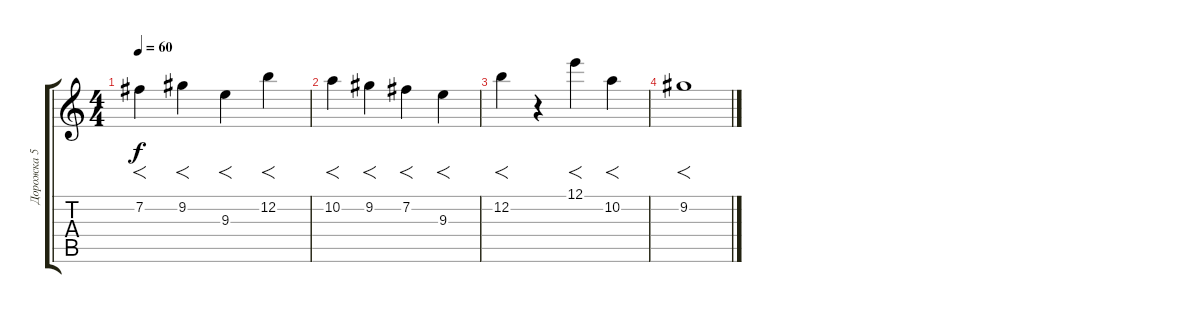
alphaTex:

\track ("Дорожка 5" "Дорожка 5") {instrument overdrivenguitar}
\staff {score tabs}
\tuning (E4 B3 G3 D3 A2 E2) {hide}
\ts (4 4)
\tempo 60
\clef g2
\ks c
7.2.4{f dy f} 9.2.4{f} 9.3.4{f} 12.2.4{f} |
10.2.4{f} 9.2.4{f} 7.2.4{f} 9.3.4{f} |
12.2.4{f} r.4 12.1.4{f} 10.2.4{f} |
9.2.1{f}
